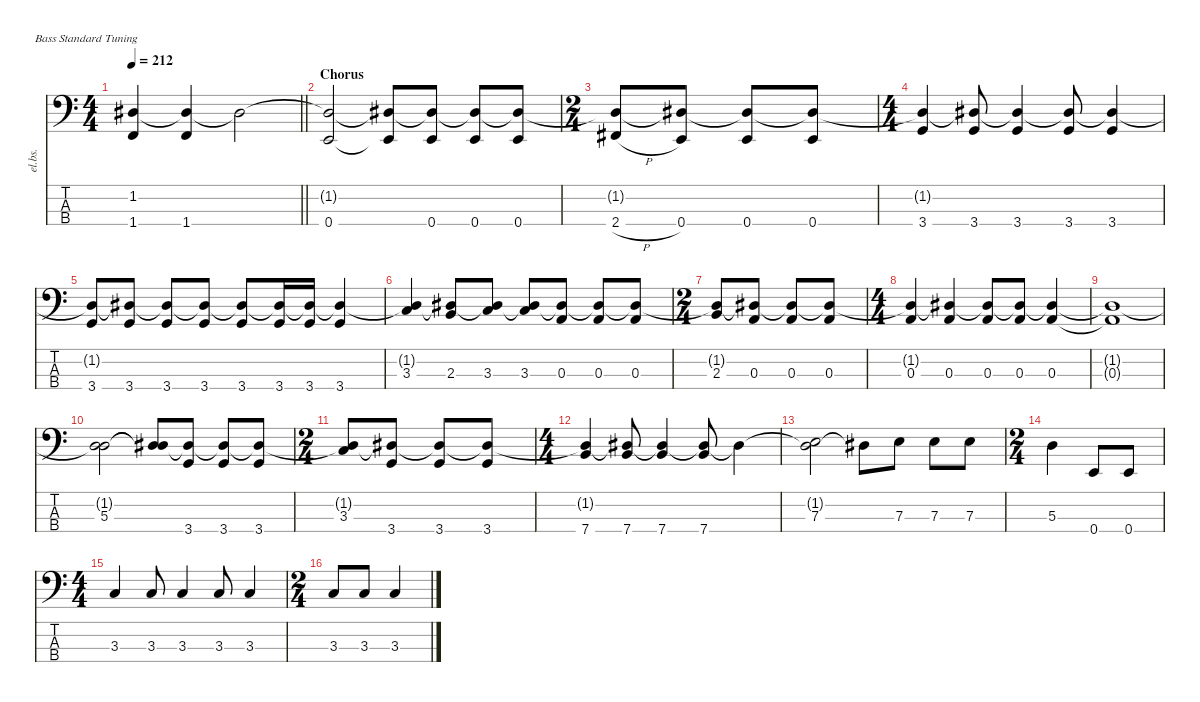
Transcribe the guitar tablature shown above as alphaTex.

\defaultSystemsLayout 4
\hideDynamics
\bracketExtendMode nobrackets
\track ("Cliff Burton" "el.bs.") {mute instrument electricbassfinger}
\staff {score tabs}
\tuning (G2 D2 A1 E1)
\ts (4 4)
\tempo 212
\clef f4
\barLineRight lightlight
\ks c
(1.4 1.2{t acc #}).4{dy fff} (1.4 1.2{t acc #}).4 1.2{t acc #}.2{dy mf} |
\section ("" "Chorus")
(0.4 1.2{t acc #}).2{dy fff} (0.4{t} 1.2{t acc #}).8{dy f} (0.4 1.2{t acc #}).8{dy fff} (0.4 1.2{t acc #}).8{dy f} (0.4 1.2{t acc #}).8 |
\ts (2 4)
\beaming (8 2 2)
(2.4{h acc #} 1.2{t acc #}).8{dy fff} (0.4 1.2{t acc #}).8 (0.4 1.2{t acc #}).8 (0.4 1.2{t acc #}).8 |
\ts (4 4)
\beaming (8 2 2 2 2)
(3.4 1.2{t acc #}).4 (3.4 1.2{t acc #}).8 (3.4 1.2{t acc #}).4 (3.4 1.2{t acc #}).8 (3.4 1.2{t acc #}).4 |
(3.4 1.2{t acc #}).8 (3.4 1.2{t acc #}).8 (3.4 1.2{t acc #}).8 (3.4 1.2{t acc #}).8 (3.4 1.2{t acc #}).8 (3.4 1.2{t acc #}).16 (3.4 1.2{t acc #}).16 (3.4 1.2{t acc #}).4 |
(3.3 1.2{t acc #}).4 (2.3 1.2{t acc #}).8 (3.3 1.2{t acc #}).8 (3.3 1.2{t acc #}).8 (0.3 1.2{t acc #}).8 (0.3 1.2{t acc #}).8 (0.3 1.2{t acc #}).8 |
\ts (2 4)
\beaming (8 2 2)
(2.3 1.2{t acc #}).8 (0.3 1.2{t acc #}).8 (0.3 1.2{t acc #}).8 (0.3 1.2{t acc #}).8 |
\ts (4 4)
\beaming (8 2 2 2 2)
(0.3 1.2{t acc #}).4 (0.3 1.2{t acc #}).4 (0.3 1.2{t acc #}).8 (0.3 1.2{t acc #}).8 (0.3 1.2{t acc #}).4 |
(0.3{t} 1.2{t acc #}).1{dy f} |
(5.3 1.2{t acc #}).2{dy fff} (5.3{t} 1.2{t acc #}).8{dy f} (3.4 1.2{t acc #}).8{dy fff} (3.4 1.2{t acc #}).8 (3.4 1.2{t acc #}).8 |
\ts (2 4)
\beaming (8 2 2)
(3.3 1.2{t acc #}).8 (3.4 1.2{t acc #}).8 (3.4 1.2{t acc #}).8 (3.4 1.2{t acc #}).8 |
\ts (4 4)
\beaming (8 2 2 2 2)
(7.4 1.2{t acc #}).4 (7.4 1.2{t acc #}).8 (7.4 1.2{t acc #}).4 (7.4 1.2{t acc #}).8 1.2{t acc #}.4 |
(7.3 1.2{t acc #}).2 1.2{t acc #}.8{dy f} 7.3.8{dy fff} 7.3.8 7.3.8 |
\ts (2 4)
\beaming (8 2 2)
5.3.4 0.4.8 0.4.8 |
\ts (4 4)
\beaming (8 2 2 2 2)
3.3.4 3.3.8 3.3.4 3.3.8 3.3.4 |
\ts (2 4)
\beaming (8 2 2)
3.3.8 3.3.8 3.3.4
